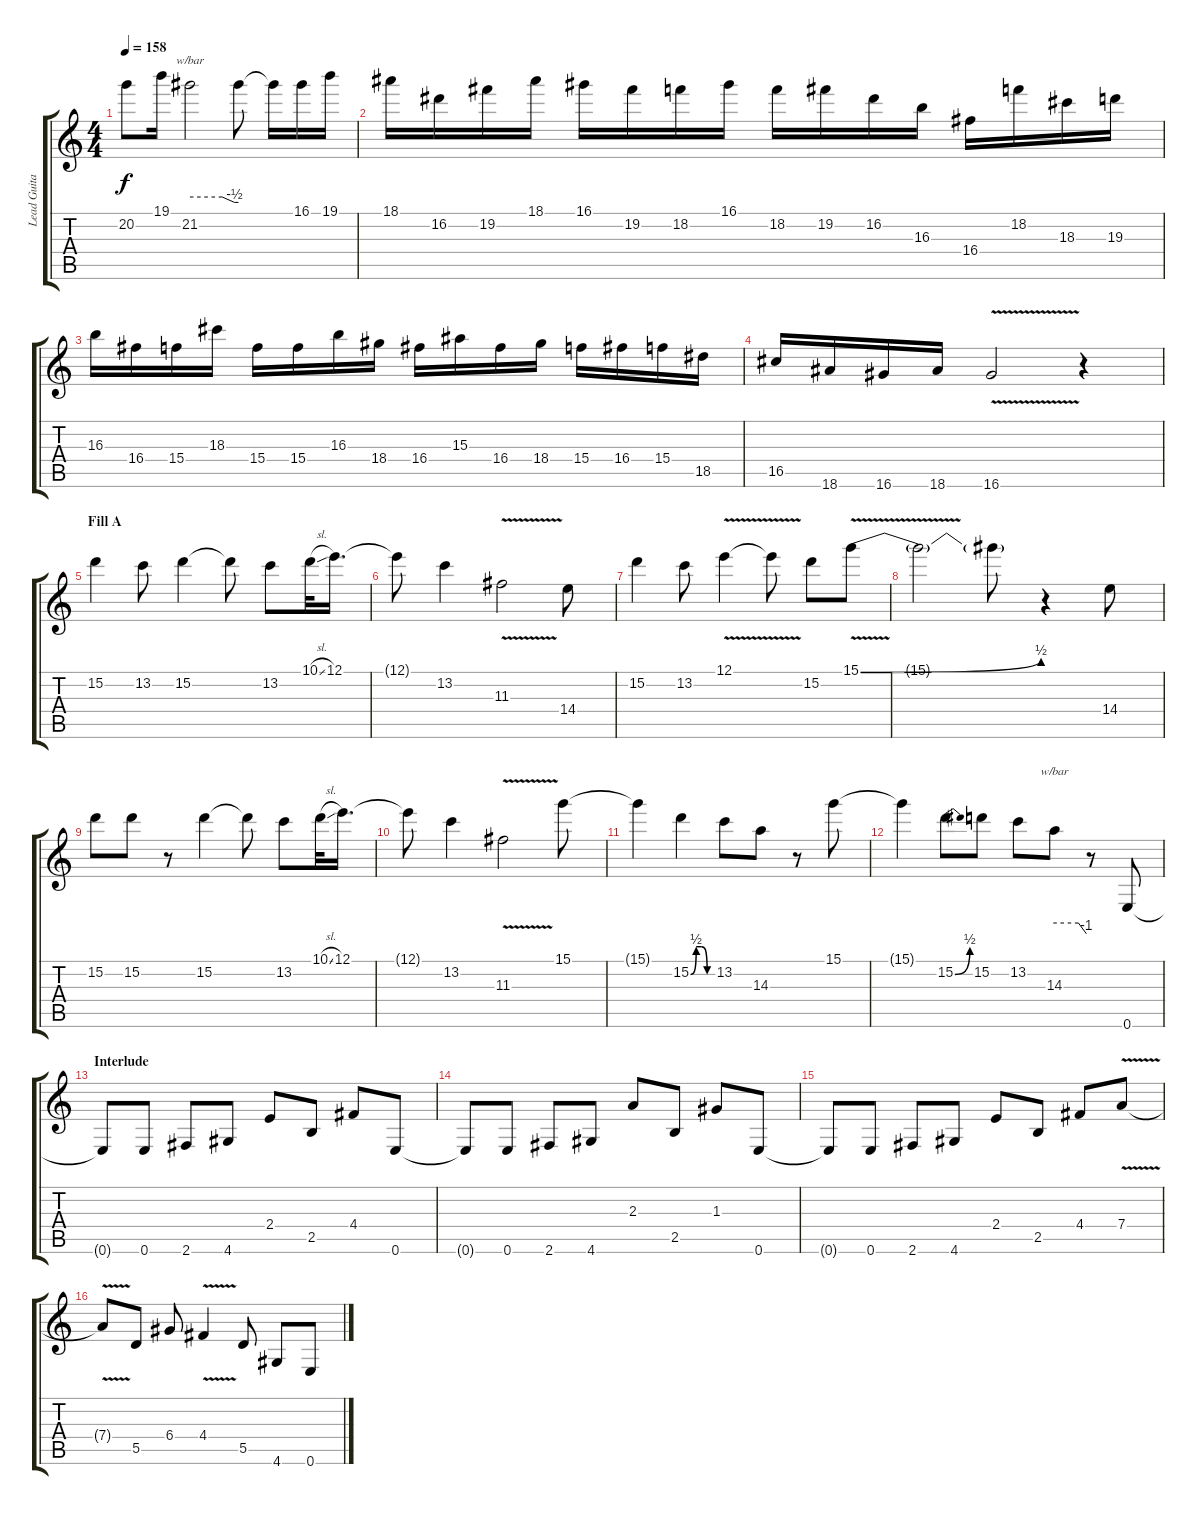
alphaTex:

\track ("Lead Guitar" "Lead Guita") {instrument overdrivenguitar}
\staff {score tabs}
\tuning (E4 B3 G3 D3 A2 E2) {hide}
\ts (4 4)
\tempo 158
\clef g2
\ks c
20.2{t}.8{dy f} 19.1.16 21.2.2{tbe (custom default 0 0 40 0 55 -2 60 -2)} 21.2{t}.8 21.2{t}.16 16.1.16 19.1.16 |
18.1.16 16.2.16 19.2.16 18.1.16 16.1.16 19.2.16 18.2.16 16.1.16 18.2.16 19.2.16 16.2.16 16.3.16 16.4.16 18.2.16 18.3.16 19.3.16 |
16.3.16 16.4.16 15.4.16 18.3.16 15.4.16 15.4.16 16.3.16 18.4.16 16.4.16 15.3.16 16.4.16 18.4.16 15.4.16 16.4.16 15.4.16 18.5.16 |
16.5.16 18.6.16 16.6.16 18.6.16 16.6{v}.2 r.4 |
\section ("" "Fill A")
15.2.4 13.2.8 15.2.4 15.2{t}.8 13.2.8 10.1{sl}.32 12.1.16{d} |
12.1{t}.8 13.2.4 11.3{v}.2 14.4.8 |
15.2.4 13.2.8 12.1{v}.4 12.1{t}.8 15.2.8 15.1{be (bend 0 0 60 2) v}.8 |
15.1{t}.2 15.1{t}.8 r.4 14.4.8 |
15.2.8 15.2.8 r.8 15.2.4 15.2{t}.8 13.2.8 10.1{sl}.32 12.1.16{d} |
12.1{t}.8 13.2.4 11.3{v}.2 15.1.8 |
15.1{t}.4 15.2{be (custom 0 0 15 2 30 2 45 0 60 0)}.4 13.2.8 14.3.8 r.8 15.1.8 |
15.1{t}.4 15.2{be (bend 0 0 60 2)}.8 15.2.8 13.2.8 14.3.8{tbe (custom default 0 0 45 0 60 -4)} r.8 0.6.8 |
\section ("" "Interlude")
0.6{t}.8 0.6.8 2.6.8 4.6.8 2.4.8 2.5.8 4.4.8 0.6.8 |
0.6{t}.8 0.6.8 2.6.8 4.6.8 2.3.8 2.5.8 1.3.8 0.6.8 |
0.6{t}.8 0.6.8 2.6.8 4.6.8 2.4.8 2.5.8 4.4.8 7.4{v}.8 |
7.4{t}.8 5.5.8 6.4.8 4.4{v}.4 5.5.8 4.6.8 0.6.8
